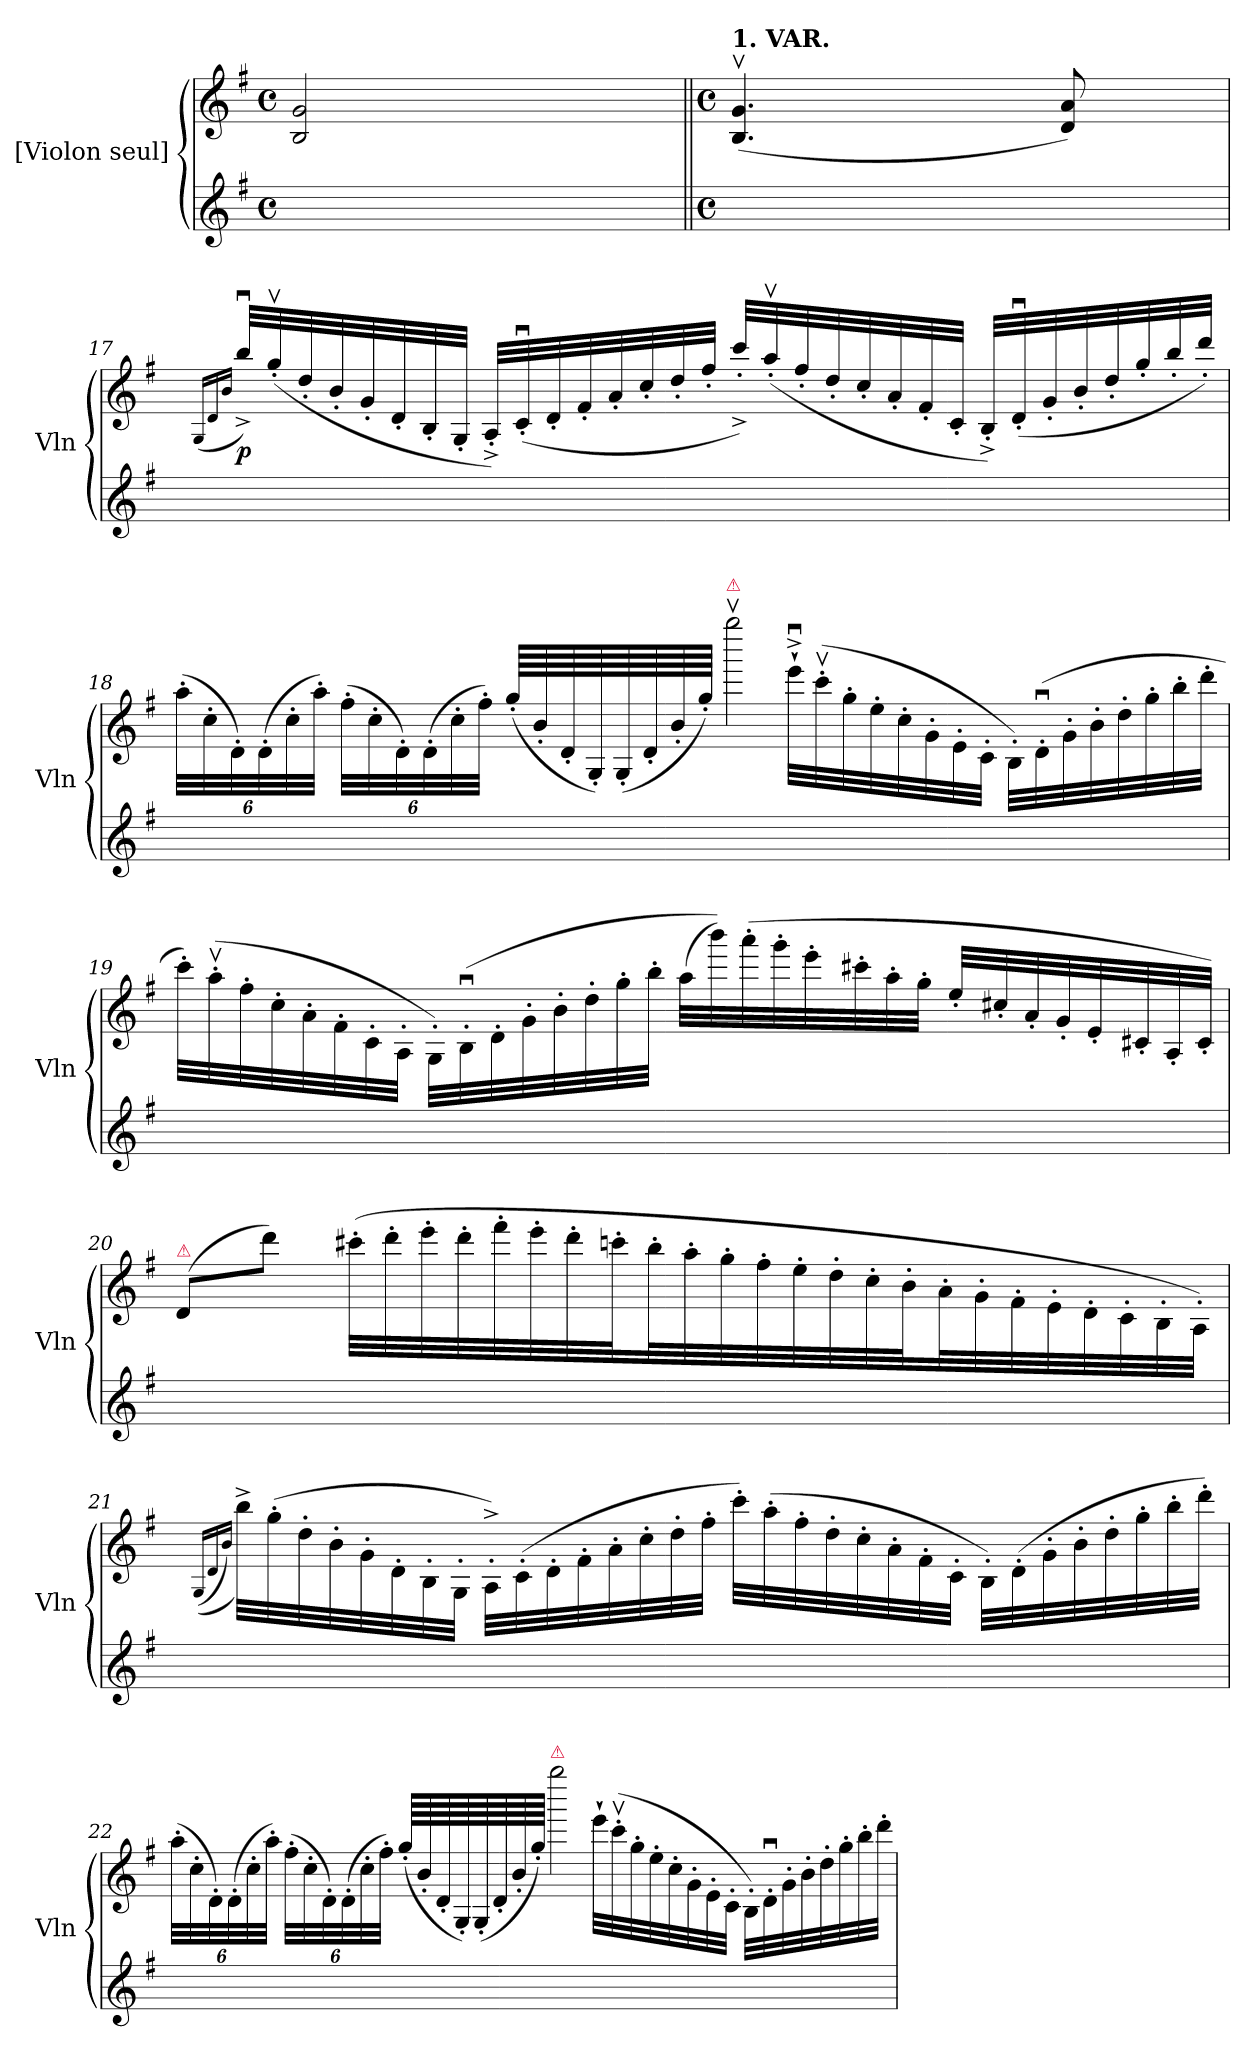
**kern	**kern	**dynam
*part2	*part1	*part1
*staff2	*staff1	*staff1
*I"[Violon seul]	*I"[Violon seul]	*
*I'Vln	*I'Vln	*
*clefG2	*clefG2	*
*k[f#]	*k[f#]	*
*G:	*G:	*
*M4/4	*M4/4	*
*met(c)	*met(c)	*
=	=	=
2ryy	2B/ 2g/	.
=16||	=16||	=16||
*M4/4	*M4/4	*
*met(c)	*met(c)	*
!	!LO:TX:a:B:t=1. VAR.	!
2ryy	(4.Bv/ 4.gv/	.
.	8d/ 8a/)	.
=17	=17	=17
.	(16qqG/LL	.
.	16qqd/	.
.	16qqb/JJ	.
1ryy	32bb^u/LLL)	p
.	(32gg'v/	.
.	32dd'/	.
.	32b'/	.
.	32g'/	.
.	32d'/	.
.	32B'/	.
.	32G'/JJJ	.
.	32A'^/LLL)	.
.	(32c'u/	.
.	32d'/	.
.	32f#'/	.
.	32a'/	.
.	32cc'/	.
.	32dd'/	.
.	32ff#'/JJJ	.
.	32ccc'^/LLL)	.
.	(32aa'v/	.
.	32ff#'/	.
.	32dd'/	.
.	32cc'/	.
.	32a'/	.
.	32f#'/	.
.	32c'/JJJ	.
.	32B'^/LLL)	.
.	(32d'u/	.
.	32g'/	.
.	32b'/	.
.	32dd'/	.
.	32gg'/	.
.	32bb'/	.
.	32ddd'/JJJ)	.
=18	=18	=18
1ryy	(48aa'\LLL	.
.	48cc'\	.
.	48d'\)	.
.	(48d'\	.
.	48cc'\	.
.	48aa'\JJJ)	.
.	(48ff#'\LLL	.
.	48cc'\	.
.	48d'\)	.
.	(48d'\	.
.	48cc'\	.
.	48ff#'\JJJ)	.
.	(64gg'/LLLL	.
.	64b'/	.
.	64d'/	.
.	64G'/)	.
.	(64G'/	.
.	64d'/	.
.	64b'/	.
.	64gg'/JJJJ)	.
!	!LO:TX:a:color=crimson:t=⚠	!
!	!LO:N:vis=2	!
.	8ggggv\	.
.	32eee`^u\LLL	.
.	(32ccc'v\	.
.	32gg'\	.
.	32ee'\	.
.	32cc'\	.
.	32g'\	.
.	32e'\	.
.	32c'\JJJ	.
.	32B'\LLL)	.
.	(32d'u\	.
.	32g'\	.
.	32b'\	.
.	32dd'\	.
.	32gg'\	.
.	32bb'\	.
.	32ddd'\JJJ	.
=19	=19	=19
1ryy	32ccc'\LLL)	.
.	(32aa'v\	.
.	32ff#'\	.
.	32cc'\	.
.	32a'\	.
.	32f#'\	.
.	32c'\	.
.	32A'\JJJ	.
.	32G'\LLL)	.
.	(32B'u\	.
.	32d'\	.
.	32g'\	.
.	32b'\	.
.	32dd'\	.
.	32gg'\	.
.	32bb'\JJJ	.
.	(32aa\LLL	.
.	32bbb\))	.
.	(32aaa'\	.
.	32ggg'\	.
.	32eee'\	.
.	32ccc#X'\	.
.	32aa'\	.
.	32gg'\JJJ	.
.	32ee'/LLL	.
.	32cc#X'/	.
.	32a'/	.
.	32g'/	.
.	32e'/	.
.	32c#X'/	.
.	32A'/	.
.	32c#'/JJJ)	.
=20	=20	=20
!	!LO:TX:a:color=crimson:t=⚠	!
1ryy	(8d/L	.
.	8ddd\J)	.
.	(32ccc#X'\LLL	.
.	32ddd'\	.
.	32eee'\	.
.	32ddd'\	.
.	32fff#'\	.
.	32eee'\	.
.	32ddd'\	.
.	32cccn'\J	.
.	32bb'\L	.
.	32aa'\	.
.	32gg'\	.
.	32ff#'\	.
.	32ee'\	.
.	32dd'\	.
.	32cc'\	.
.	32b'\J	.
.	32a'\L	.
.	32g'\	.
.	32f#'\	.
.	32e'\	.
.	32d'\	.
.	32c'\	.
.	32B'\	.
.	32A'\JJJ)	.
=21	=21	=21
.	((>16qqG/LL	.
.	16qqd/	.
.	16qqb/JJ)	.
1ryy	32bb^\LLL)	.
.	(32gg'\	.
.	32dd'\	.
.	32b'\	.
.	32g'\	.
.	32d'\	.
.	32B'\	.
.	32G'\JJJ	.
.	32A'^\LLL)	.
.	(32c'\	.
.	32d'\	.
.	32f#'\	.
.	32a'\	.
.	32cc'\	.
.	32dd'\	.
.	32ff#'\JJJ	.
.	32ccc'\LLL)	.
.	(32aa'\	.
.	32ff#'\	.
.	32dd'\	.
.	32cc'\	.
.	32a'\	.
.	32f#'\	.
.	32c'\JJJ	.
.	32B'\LLL)	.
.	(32d'\	.
.	32g'\	.
.	32b'\	.
.	32dd'\	.
.	32gg'\	.
.	32bb'\	.
.	32ddd'\JJJ)	.
=22	=22	=22
1ryy	(48aa'\LLL	.
.	48cc'\	.
.	48d'\)	.
.	(48d'\	.
.	48cc'\	.
.	48aa'\JJJ)	.
.	(48ff#'\LLL	.
.	48cc'\	.
.	48d'\)	.
.	(48d'\	.
.	48cc'\	.
.	48ff#'\JJJ)	.
.	(64gg'/LLLL	.
.	64b'/	.
.	64d'/	.
.	64G'/)	.
.	(64G'/	.
.	64d'/	.
.	64b'/	.
.	64gg'/JJJJ)	.
!	!LO:TX:a:color=crimson:t=⚠	!
!	!LO:N:vis=2	!
.	8gggg\	.
.	32eee`\LLL	.
.	(32ccc'v\	.
.	32gg'\	.
.	32ee'\	.
.	32cc'\	.
.	32g'\	.
.	32e'\	.
.	32c'\JJJ	.
.	32B'\LLL)	.
.	32d'u\	.
.	32g'\	.
.	32b'\	.
.	32dd'\	.
.	32gg'\	.
.	32bb'\	.
.	32ddd'\JJJ	.
=	=	=
*-	*-	*-
